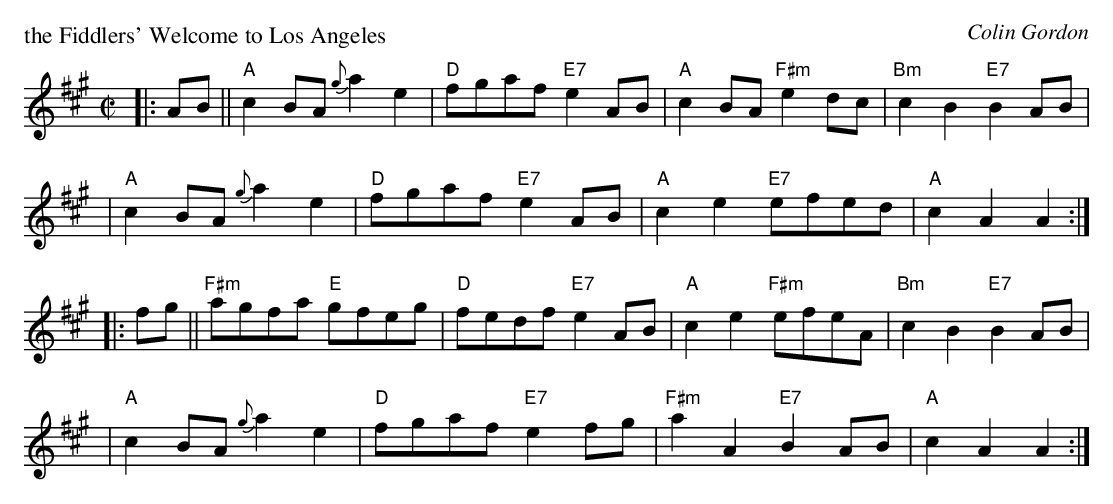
X:1
P: the Fiddlers' Welcome to Los Angeles
C: Colin Gordon
M: C|
L: 1/8
K: A
|: AB || "A"c2BA {g}a2e2 | "D"fgaf "E7"e2AB | "A"c2BA "F#m"e2dc | "Bm"c2B2 "E7"B2AB |
| "A"c2BA {g}a2e2 | "D"fgaf "E7"e2AB | "A"c2e2 "E7"efed | "A"c2A2 A2 :|
|: fg || "F#m"agfa "E"gfeg | "D"fedf "E7"e2AB | "A"c2e2 "F#m"efeA | "Bm"c2B2 "E7"B2AB |
| "A"c2BA {g}a2e2 | "D"fgaf "E7"e2fg | "F#m"a2A2 "E7"B2AB | "A"c2A2 A2 :|
